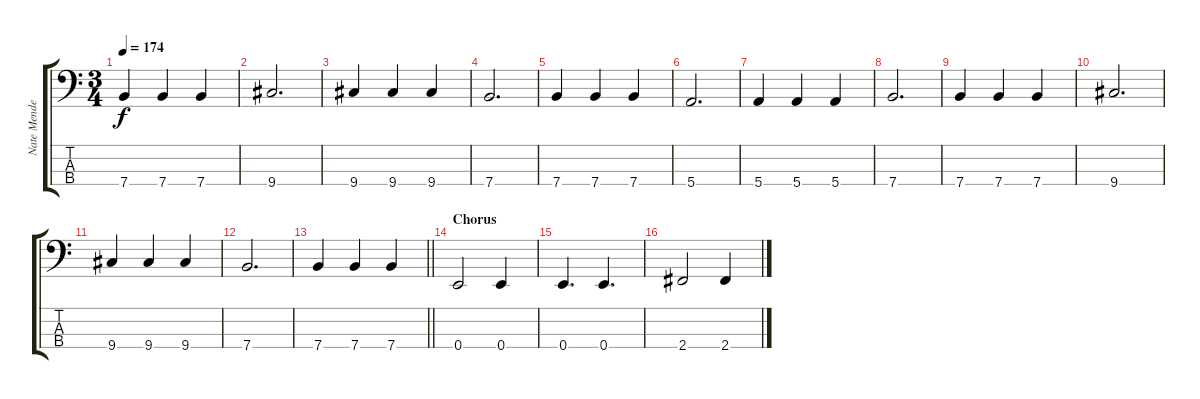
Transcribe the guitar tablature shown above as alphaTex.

\track ("Nate Mendel - Bass Guitar" "Nate Mende") {instrument electricbasspick}
\staff {score tabs}
\tuning (G2 D2 A1 E1) {hide}
\ts (3 4)
\tempo 174
\clef f4
\ks c
7.4.4{dy f} 7.4.4 7.4.4 |
9.4.2{d} |
9.4.4 9.4.4 9.4.4 |
7.4.2{d} |
7.4.4 7.4.4 7.4.4 |
5.4.2{d} |
5.4.4 5.4.4 5.4.4 |
7.4.2{d} |
7.4.4 7.4.4 7.4.4 |
9.4.2{d} |
9.4.4 9.4.4 9.4.4 |
7.4.2{d} |
\barLineRight lightlight
7.4.4 7.4.4 7.4.4 |
\section ("" "Chorus")
0.4.2 0.4.4 |
0.4.4{d} 0.4.4{d} |
2.4.2 2.4.4
